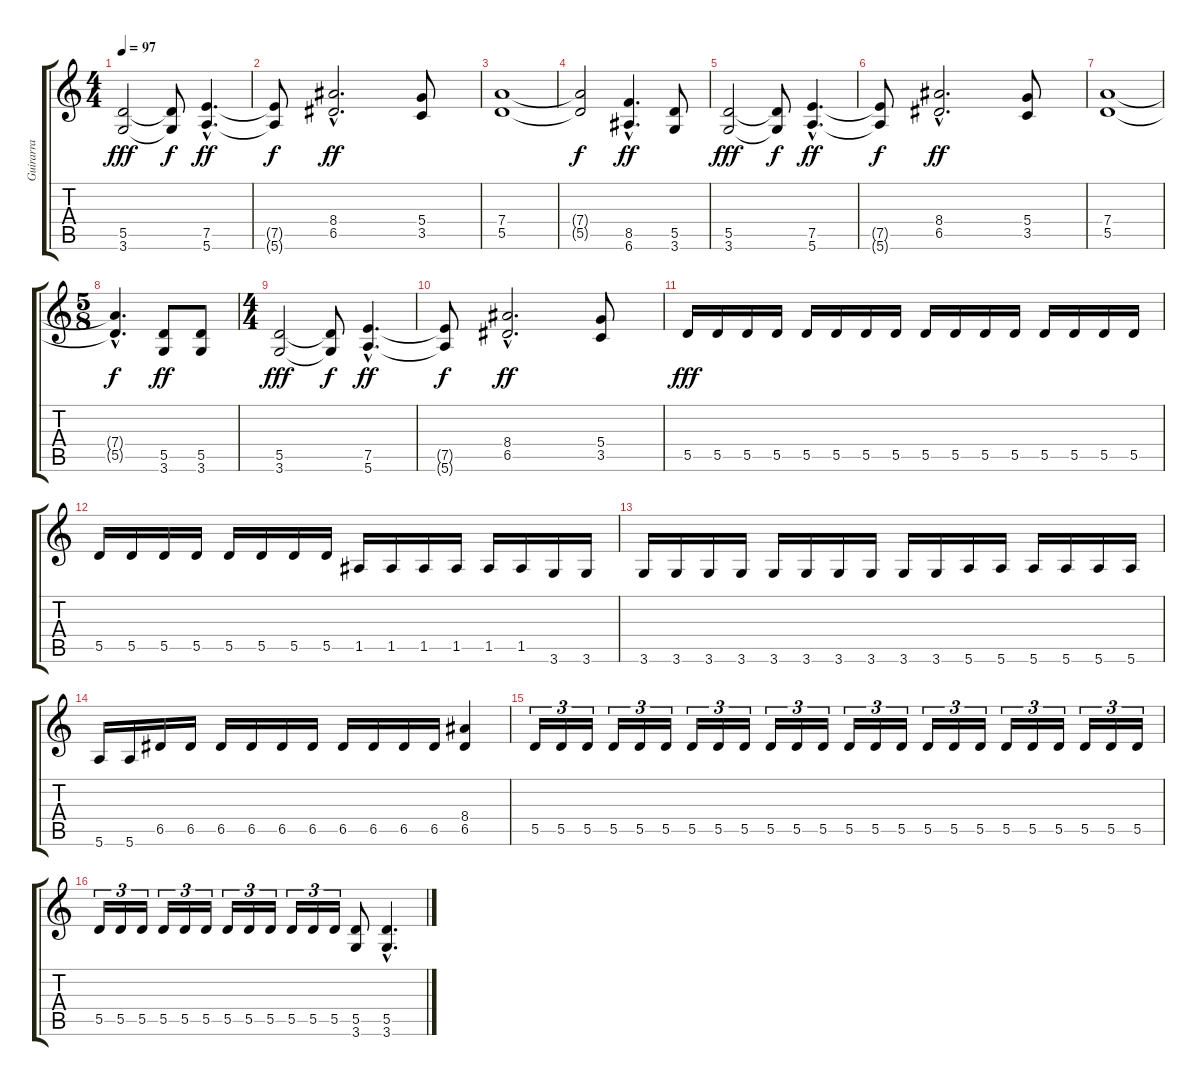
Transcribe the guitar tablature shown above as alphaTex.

\track ("Guirarra" "Guirarra") {instrument overdrivenguitar}
\staff {score tabs}
\tuning (E4 B3 G3 D3 A2 E2) {hide}
\ts (4 4)
\tempo 97
\clef g2
\ks c
(5.5 3.6).2{dy fff} (5.5{t} 3.6{t}).8{dy f} (7.5{hac} 5.6{hac}).4{d dy ff} |
(7.5{t} 5.6{t}).8{dy f} (8.4{hac} 6.5{hac}).2{d dy ff} (5.4 3.5).8 |
(7.4 5.5).1 |
(7.4{t} 5.5{t}).2{dy f} (8.5{hac} 6.6{hac}).4{d dy ff} (5.5 3.6).8 |
(5.5 3.6).2{dy fff} (5.5{t} 3.6{t}).8{dy f} (7.5{hac} 5.6{hac}).4{d dy ff} |
(7.5{t} 5.6{t}).8{dy f} (8.4{hac} 6.5{hac}).2{d dy ff} (5.4 3.5).8 |
(7.4 5.5).1 |
\ts (5 8)
(7.4{hac t} 5.5{hac t}).4{d dy f} (5.5 3.6).8{dy ff} (5.5 3.6).8 |
\ts (4 4)
(5.5 3.6).2{dy fff} (5.5{t} 3.6{t}).8{dy f} (7.5{hac} 5.6{hac}).4{d dy ff} |
(7.5{t} 5.6{t}).8{dy f} (8.4{hac} 6.5{hac}).2{d dy ff} (5.4 3.5).8 |
5.5.16{dy fff} 5.5.16 5.5.16 5.5.16 5.5.16 5.5.16 5.5.16 5.5.16 5.5.16 5.5.16 5.5.16 5.5.16 5.5.16 5.5.16 5.5.16 5.5.16 |
5.5.16 5.5.16 5.5.16 5.5.16 5.5.16 5.5.16 5.5.16 5.5.16 1.5.16 1.5.16 1.5.16 1.5.16 1.5.16 1.5.16 3.6.16 3.6.16 |
3.6.16 3.6.16 3.6.16 3.6.16 3.6.16 3.6.16 3.6.16 3.6.16 3.6.16 3.6.16 5.6.16 5.6.16 5.6.16 5.6.16 5.6.16 5.6.16 |
5.6.16 5.6.16 6.5.16 6.5.16 6.5.16 6.5.16 6.5.16 6.5.16 6.5.16 6.5.16 6.5.16 6.5.16 (8.4 6.5).4 |
5.5.16{tu (3 2)} 5.5.16{tu (3 2)} 5.5.16{tu (3 2)} 5.5.16{tu (3 2)} 5.5.16{tu (3 2)} 5.5.16{tu (3 2)} 5.5.16{tu (3 2)} 5.5.16{tu (3 2)} 5.5.16{tu (3 2)} 5.5.16{tu (3 2)} 5.5.16{tu (3 2)} 5.5.16{tu (3 2)} 5.5.16{tu (3 2)} 5.5.16{tu (3 2)} 5.5.16{tu (3 2)} 5.5.16{tu (3 2)} 5.5.16{tu (3 2)} 5.5.16{tu (3 2)} 5.5.16{tu (3 2)} 5.5.16{tu (3 2)} 5.5.16{tu (3 2)} 5.5.16{tu (3 2)} 5.5.16{tu (3 2)} 5.5.16{tu (3 2)} |
5.5.16{tu (3 2)} 5.5.16{tu (3 2)} 5.5.16{tu (3 2)} 5.5.16{tu (3 2)} 5.5.16{tu (3 2)} 5.5.16{tu (3 2)} 5.5.16{tu (3 2)} 5.5.16{tu (3 2)} 5.5.16{tu (3 2)} 5.5.16{tu (3 2)} 5.5.16{tu (3 2)} 5.5.16{tu (3 2)} (5.5 3.6).8 (5.5{hac} 3.6{hac}).4{d}
